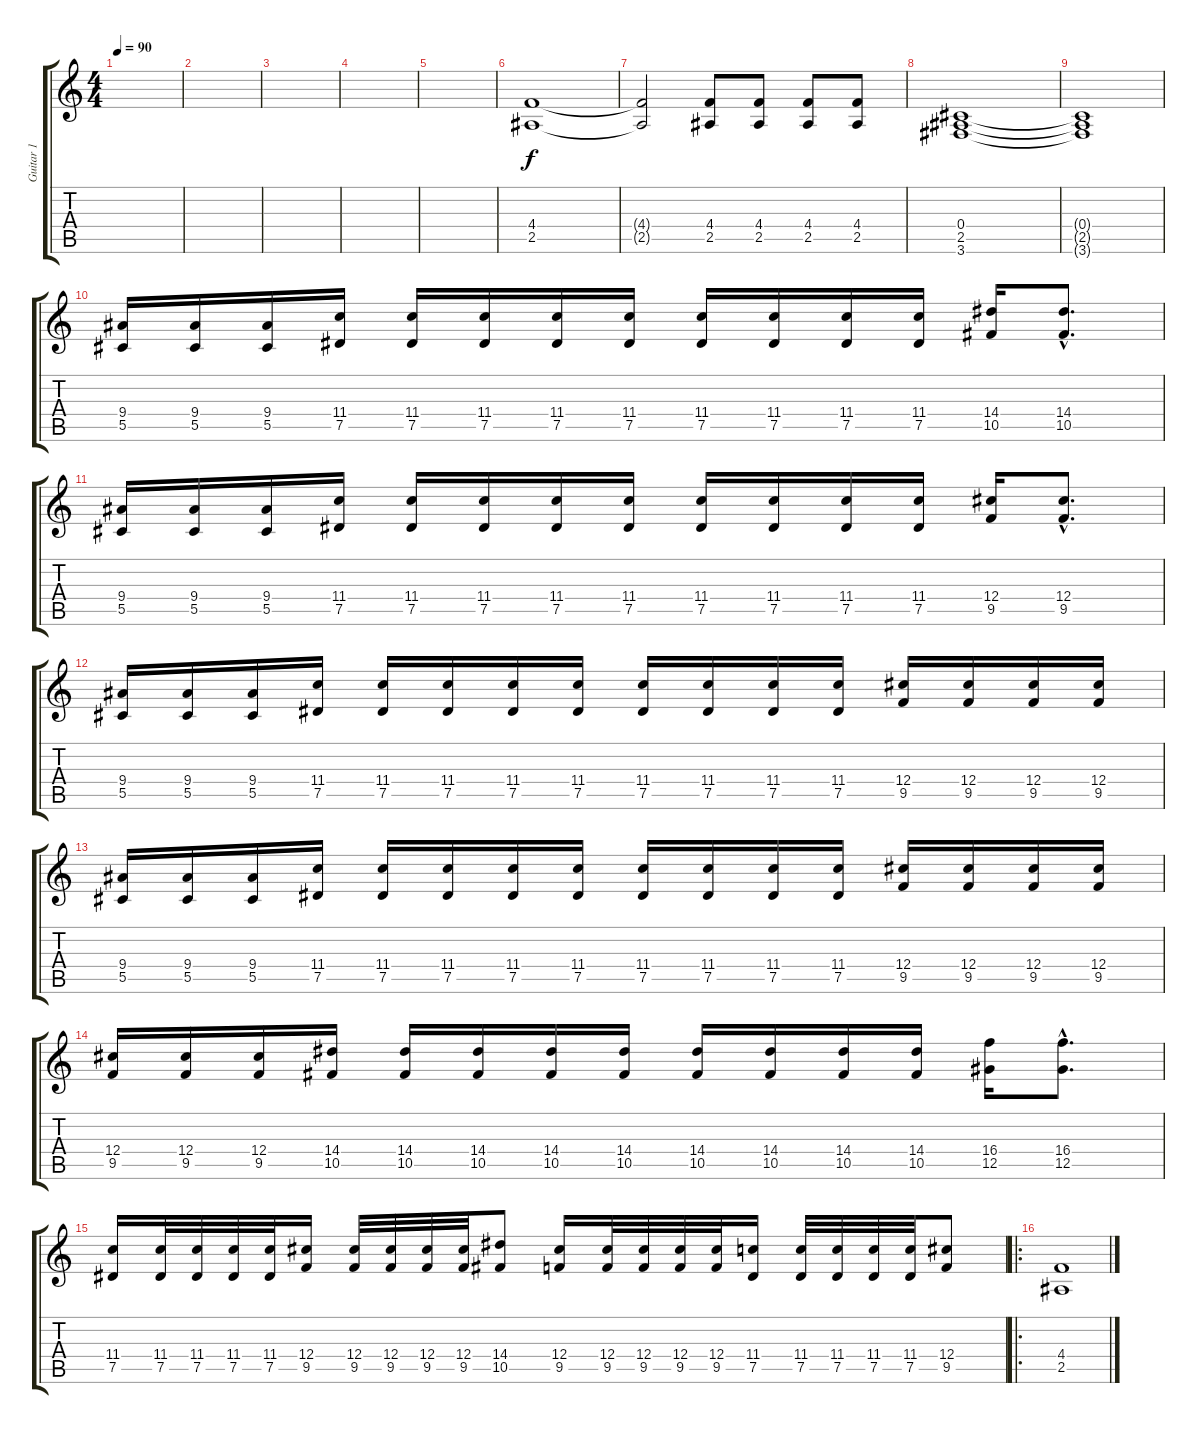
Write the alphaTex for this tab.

\track ("Guitar 1" "Guitar 1") {instrument distortionguitar}
\staff {score tabs}
\tuning (Eb4 Bb3 Gb3 Db3 Ab2 Eb2) {hide}
\ts (4 4)
\tempo 90
\clef g2
\ks c
|
|
|
|
|
(4.4 2.5).1 |
(4.4{t} 2.5{t}).2 (4.4 2.5).8 (4.4 2.5).8 (4.4 2.5).8 (4.4 2.5).8 |
(0.4 2.5 3.6).1 |
(0.4{t} 2.5{t} 3.6{t}).1 |
(9.4 5.5).16 (9.4 5.5).16 (9.4 5.5).16 (11.4 7.5).16 (11.4 7.5).16 (11.4 7.5).16 (11.4 7.5).16 (11.4 7.5).16 (11.4 7.5).16 (11.4 7.5).16 (11.4 7.5).16 (11.4 7.5).16 (14.4 10.5).16 (14.4{hac} 10.5{hac}).8{d} |
(9.4 5.5).16 (9.4 5.5).16 (9.4 5.5).16 (11.4 7.5).16 (11.4 7.5).16 (11.4 7.5).16 (11.4 7.5).16 (11.4 7.5).16 (11.4 7.5).16 (11.4 7.5).16 (11.4 7.5).16 (11.4 7.5).16 (12.4 9.5).16 (12.4{hac} 9.5{hac}).8{d} |
(9.4 5.5).16 (9.4 5.5).16 (9.4 5.5).16 (11.4 7.5).16 (11.4 7.5).16 (11.4 7.5).16 (11.4 7.5).16 (11.4 7.5).16 (11.4 7.5).16 (11.4 7.5).16 (11.4 7.5).16 (11.4 7.5).16 (12.4 9.5).16 (12.4 9.5).16 (12.4 9.5).16 (12.4 9.5).16 |
(9.4 5.5).16 (9.4 5.5).16 (9.4 5.5).16 (11.4 7.5).16 (11.4 7.5).16 (11.4 7.5).16 (11.4 7.5).16 (11.4 7.5).16 (11.4 7.5).16 (11.4 7.5).16 (11.4 7.5).16 (11.4 7.5).16 (12.4 9.5).16 (12.4 9.5).16 (12.4 9.5).16 (12.4 9.5).16 |
(12.4 9.5).16 (12.4 9.5).16 (12.4 9.5).16 (14.4 10.5).16 (14.4 10.5).16 (14.4 10.5).16 (14.4 10.5).16 (14.4 10.5).16 (14.4 10.5).16 (14.4 10.5).16 (14.4 10.5).16 (14.4 10.5).16 (16.4 12.5).16 (16.4{hac} 12.5{hac}).8{d} |
(11.4 7.5).16 (11.4 7.5).32 (11.4 7.5).32 (11.4 7.5).32 (11.4 7.5).32 (12.4 9.5).16 (12.4 9.5).32 (12.4 9.5).32 (12.4 9.5).32 (12.4 9.5).32 (14.4 10.5).8 (12.4 9.5).16 (12.4 9.5).32 (12.4 9.5).32 (12.4 9.5).32 (12.4 9.5).32 (11.4 7.5).16 (11.4 7.5).32 (11.4 7.5).32 (11.4 7.5).32 (11.4 7.5).32 (12.4 9.5).8 |
\ro
(4.4 2.5).1
